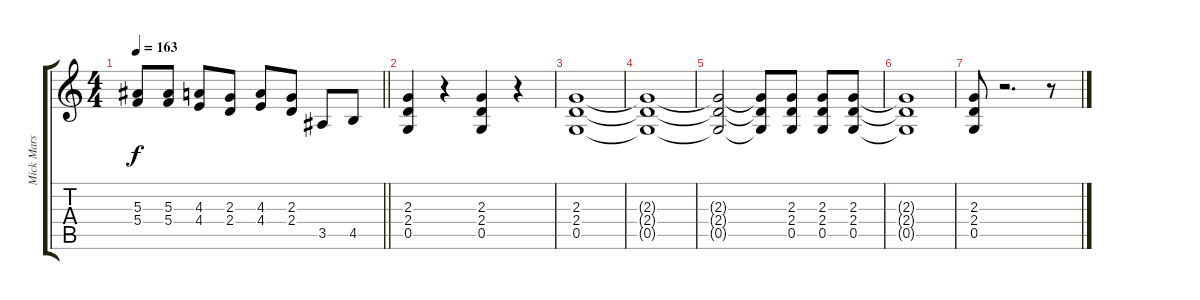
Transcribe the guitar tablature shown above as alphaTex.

\track ("Mick Mars" "Mick Mars") {instrument distortionguitar}
\staff {score tabs}
\tuning (D4 A3 F3 C3 G2 D2) {hide}
\ts (4 4)
\tempo 163
\clef g2
\barLineRight lightlight
\ks c
(5.3 5.4).8{dy f} (5.3 5.4).8 (4.3 4.4).8 (2.3 2.4).8 (4.3 4.4).8 (2.3 2.4).8 3.5.8 4.5.8 |
(2.3 2.4 0.5).4 r.4 (2.3 2.4 0.5).4 r.4 |
(2.3 2.4 0.5).1 |
(2.3{t} 2.4{t} 0.5{t}).1 |
(2.3{t} 2.4{t} 0.5{t}).2 (2.3{t} 2.4{t} 0.5{t}).8 (2.3 2.4 0.5).8 (2.3 2.4 0.5).8 (2.3 2.4 0.5).8 |
(2.3{t} 2.4{t} 0.5{t}).1 |
(2.3 2.4 0.5).8 r.2{d} r.8
